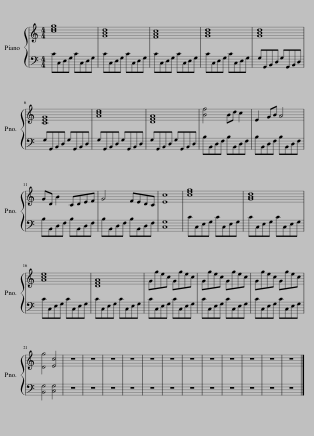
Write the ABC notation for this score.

X:1
%%score { 1 | 2 }
L:1/8
M:4/4
I:linebreak $
K:C
V:1 treble
V:2 bass
V:1
 [ceg]8 | [GBd]8 | [FAc]8 | [GBd]8 | [GBd]8 |$ %5
 [CEG]8 | [Ace]8 | [DFA]8 | [Bf]4 Bd c2 | E2 GB A4 |$ %10
 GD B2 CDEF | G4 FEDC | [Ec]8 | [ceg]8 | [GBd]8 |$ %15
 [Ace]8 | [DFA]8 | Ggec Ggec | Ggec Ggec | Ggec Ggec |$ %20
 [Dg]4 [Ec]4 | z8 | z8 | z8 | z8 | %25
 z8 | z8 | z8 | z8 | z8 | %30
 z8 | z8 | z8 |] %33
V:2
 CC,E,G, CC,E,G, | CC,E,G, CC,E,G, | CC,E,G, CC,E,G, | CC,E,G, CC,E,G, | G,G,,B,,D, G,G,,B,,D, |$ %5
 G,G,,B,,D, G,G,,B,,D, | G,G,,B,,D, G,G,,B,,D, | G,G,,B,,D, G,G,,B,,D, | B,B,,D,F, B,B,,D,F, | B,B,,D,F, B,B,,D,F, |$ %10
 B,B,,D,F, B,B,,D,F, | B,B,,D,F, B,B,,D,F, | [C,G,]8 | CC,E,G, CC,E,G, | CC,E,G, CC,E,G, |$ %15
 CC,E,G, CC,E,G, | CC,E,G, CC,E,G, | CC,E,G, CC,E,G, | CC,E,G, CC,E,G, | CC,E,G, CC,E,G, |$ %20
 [B,,G,]4 [C,G,]4 | z8 | z8 | z8 | z8 | %25
 z8 | z8 | z8 | z8 | z8 | %30
 z8 | z8 | z8 |] %33
